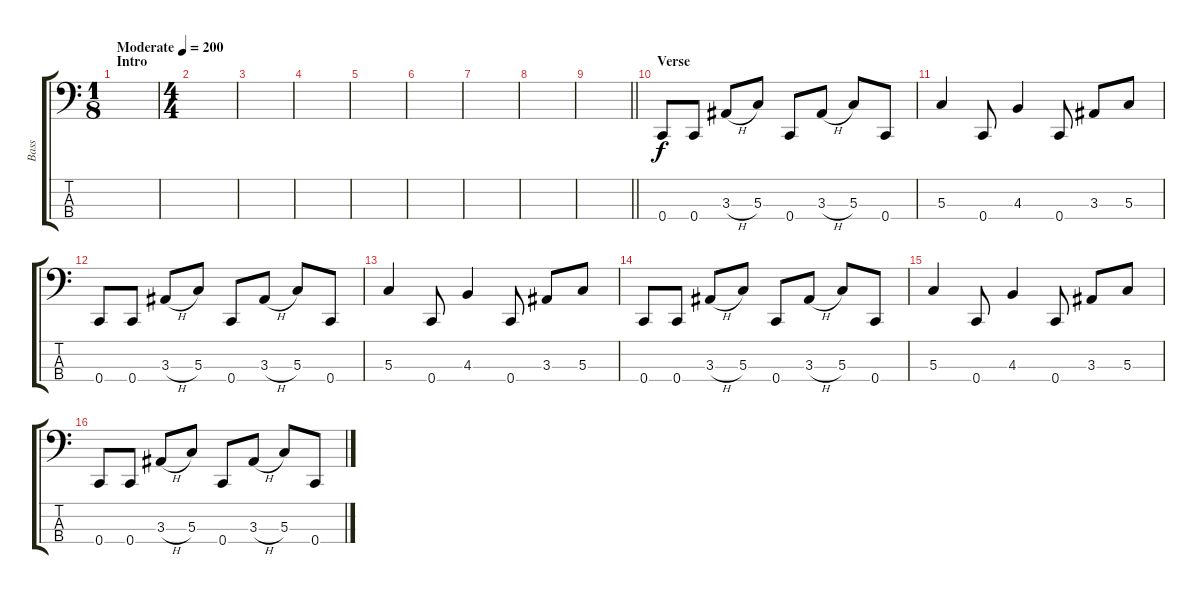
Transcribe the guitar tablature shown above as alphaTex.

\track ("Bass" "Bass") {instrument electricbassfinger}
\staff {score tabs}
\tuning (F2 C2 G1 C1) {hide}
\ts (1 8)
\section ("" "Intro")
\tempo (200 "Moderate")
\clef f4
\ks c
|
\ts (4 4)
|
|
|
|
|
|
|
\barLineRight lightlight
|
\section ("" "Verse")
0.4.8 0.4.8 3.3{h}.8 5.3.8 0.4.8 3.3{h}.8 5.3.8 0.4.8 |
5.3.4 0.4.8 4.3.4 0.4.8 3.3.8 5.3.8 |
0.4.8 0.4.8 3.3{h}.8 5.3.8 0.4.8 3.3{h}.8 5.3.8 0.4.8 |
5.3.4 0.4.8 4.3.4 0.4.8 3.3.8 5.3.8 |
0.4.8 0.4.8 3.3{h}.8 5.3.8 0.4.8 3.3{h}.8 5.3.8 0.4.8 |
5.3.4 0.4.8 4.3.4 0.4.8 3.3.8 5.3.8 |
0.4.8 0.4.8 3.3{h}.8 5.3.8 0.4.8 3.3{h}.8 5.3.8 0.4.8
